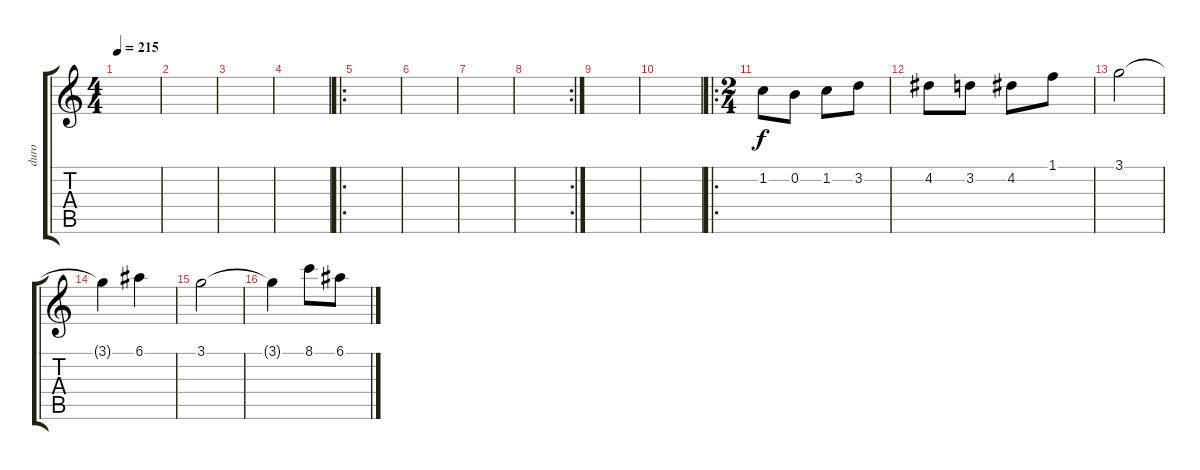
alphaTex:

\track ("duro" "duro") {instrument overdrivenguitar}
\staff {score tabs}
\tuning (E4 B3 G3 D3 A2 D2) {hide}
\ts (4 4)
\tempo 215
\clef g2
\ks c
|
|
|
|
\ro
|
|
|
\rc 2
|
|
|
\ro
\ts (2 4)
1.2.8 0.2.8 1.2.8 3.2.8 |
4.2.8 3.2.8 4.2.8 1.1.8 |
3.1.2 |
3.1{t}.4 6.1.4 |
3.1.2 |
3.1{t}.4 8.1.8 6.1.8
